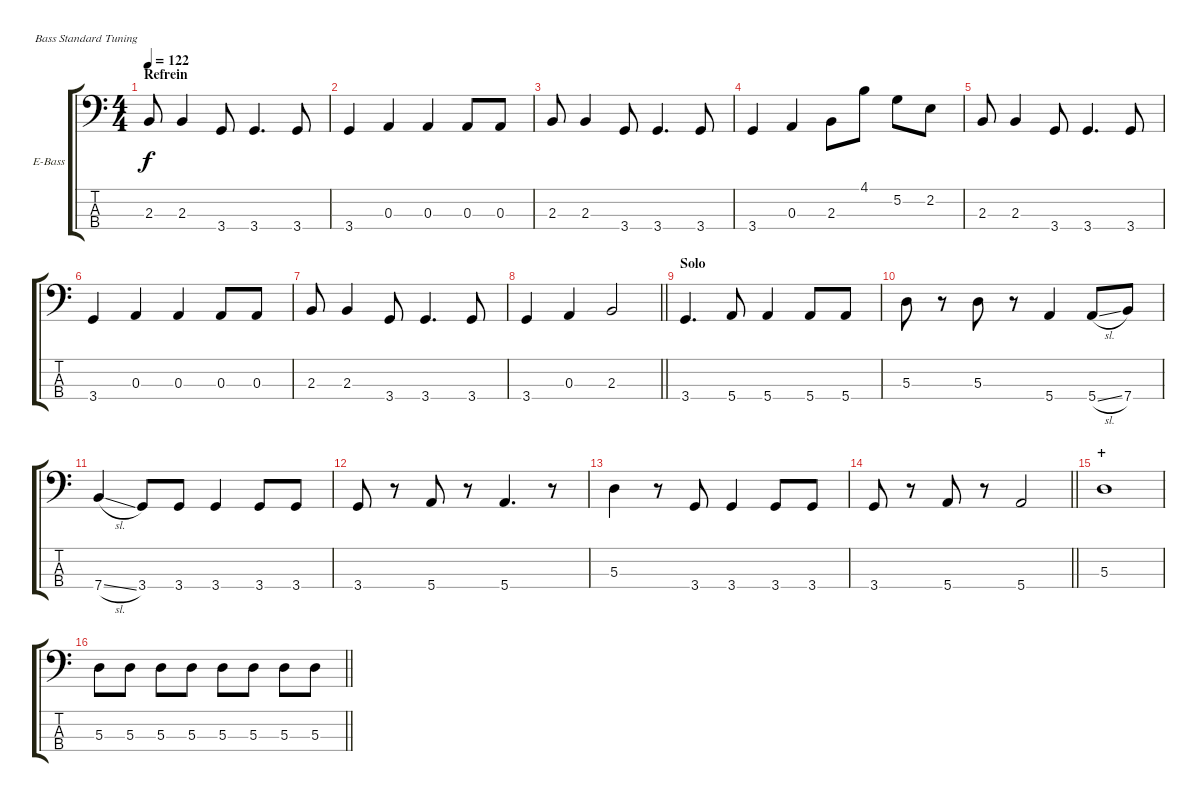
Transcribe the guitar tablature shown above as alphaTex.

\bracketExtendMode groupsimilarinstruments
\firstSystemTrackNameOrientation horizontal
\otherSystemsTrackNameOrientation horizontal
\track ("Basso" "E-Bass") {instrument electricbassfinger}
\staff {score tabs}
\tuning (G2 D2 A1 E1)
\ts (4 4)
\section ("" "Refrein")
\tempo 122
\clef f4
\ks c
2.3.8{dy f} 2.3.4 3.4.8 3.4.4{d} 3.4.8 |
3.4.4 0.3.4 0.3.4 0.3.8 0.3.8 |
2.3.8 2.3.4 3.4.8 3.4.4{d} 3.4.8 |
3.4.4 0.3.4 2.3.8 4.1.8 5.2.8 2.2.8 |
2.3.8 2.3.4 3.4.8 3.4.4{d} 3.4.8 |
3.4.4 0.3.4 0.3.4 0.3.8 0.3.8 |
2.3.8 2.3.4 3.4.8 3.4.4{d} 3.4.8 |
\barLineRight lightlight
3.4.4 0.3.4 2.3.2 |
\section ("" "Solo")
3.4.4{d} 5.4.8 5.4.4 5.4.8 5.4.8 |
5.3.8 r.8 5.3.8 r.8 5.4.4 5.4{sl}.8 7.4.8 |
7.4{sl}.4 3.4.8 3.4.8 3.4.4 3.4.8 3.4.8 |
3.4.8 r.8 5.4.8 r.8 5.4.4{d} r.8 |
5.3.4 r.8 3.4.8 3.4.4 3.4.8 3.4.8 |
\barLineRight lightlight
3.4.8 r.8 5.4.8 r.8 5.4.2 |
\section ("" "+")
5.3.1 |
\barLineRight lightlight
5.3.8 5.3.8 5.3.8 5.3.8 5.3.8 5.3.8 5.3.8 5.3.8
